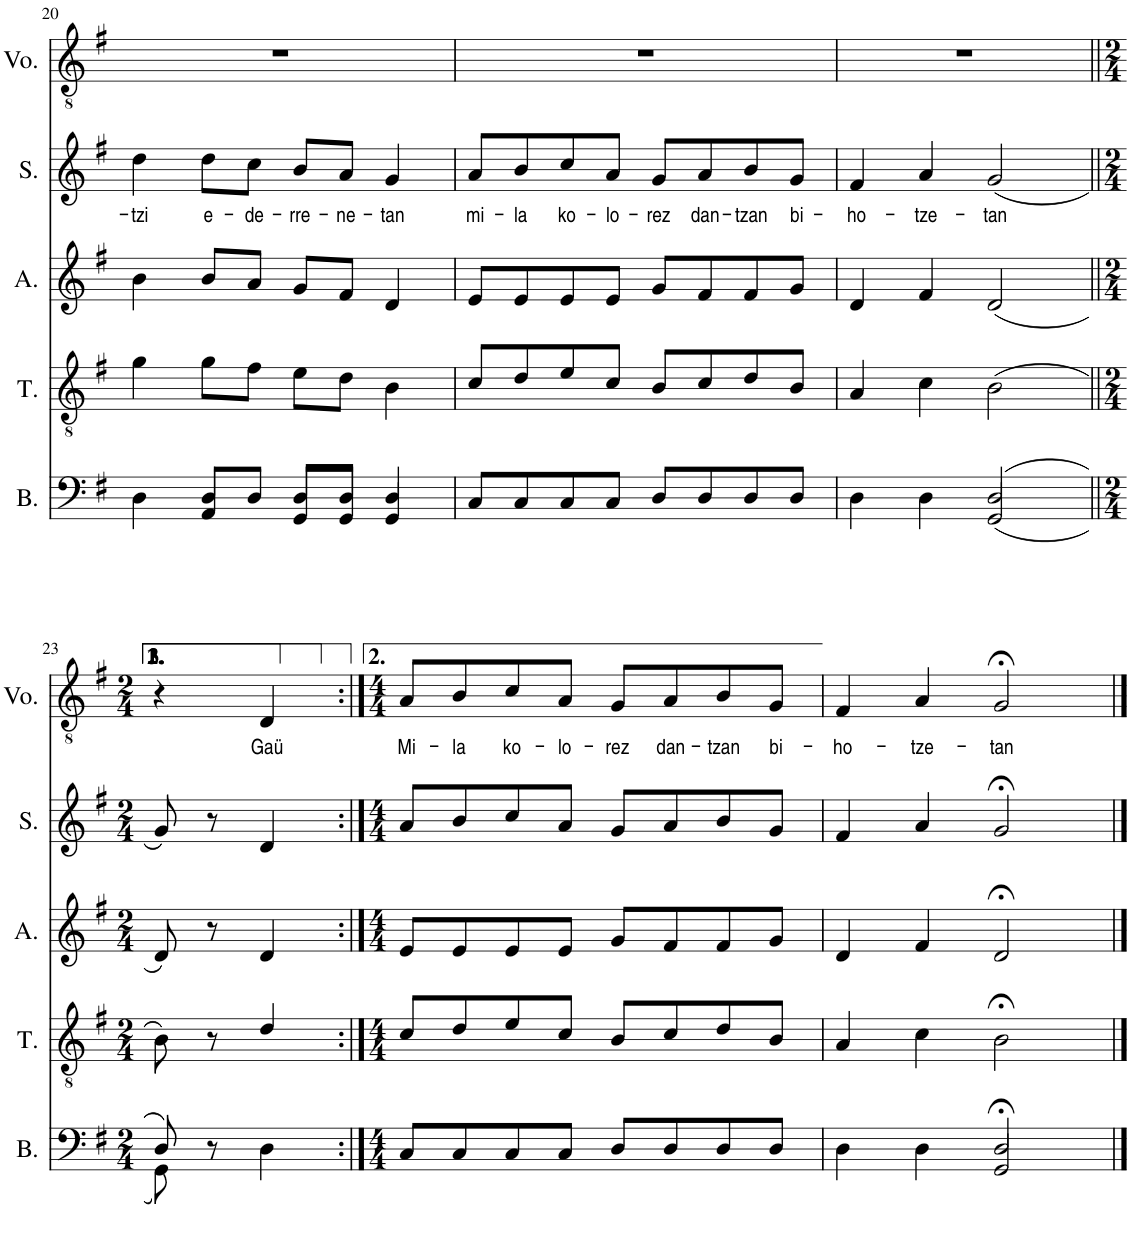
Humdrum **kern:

**kern	**kern	**kern	**kern	**text	**kern	**text
*part5	*part4	*part3	*part2	*part2	*part1	*part1
*staff5	*staff4	*staff3	*staff2	*staff2	*staff1	*staff1
*I"Bajo	*I"Tenor	*I"Alto	*I"Soprano	*	*I"Voz	*
*I'B.	*I'T.	*I'A.	*I'S.	*	*I'Vo.	*
!!LO:PB:g=z
*clefF4	*clefGv2	*clefG2	*clefG2	*	*clefGv2	*
*k[f#]	*k[f#]	*k[f#]	*k[f#]	*	*k[f#]	*
*M4/4	*M4/4	*M4/4	*M4/4	*	*M4/4	*
=20	=20	=20	=20	=20	=20	=20
*^	*	*	*	*	*	*
!	!	!	!	!	!LO:LY:b	!	!
4D\	4D	4g\	4b\	4dd\	-tzi	1r	.
!	!	!	!	!	!LO:LY:b	!	!
8D/L	8AA/L	8g\L	8b/L	8dd\L	e-	.	.
!	!	!	!	!	!LO:LY:b	!	!
8D/J	8DJ	8f#\J	8a/J	8cc\J	-de-	.	.
!	!	!	!	!	!LO:LY:b	!	!
8D/L	8GG/L	8e\L	8g/L	8b/L	-rre-	.	.
!	!	!	!	!	!LO:LY:b	!	!
8D/J	8GG/J	8d\J	8f#/J	8a/J	-ne-	.	.
!	!	!	!	!	!LO:LY:b	!	!
4D/	4GG/	4B\	4d/	4g/	-tan	.	.
=21	=21	=21	=21	=21	=21	=21	=21
!	!	!	!	!	!LO:LY:b	!	!
*v	*v	*	*	*	*	*	*
8C/L	8c/L	8e/L	8a/L	mi-	1r	.
!	!	!	!	!LO:LY:b	!	!
8C/	8d/	8e/	8b/	-la	.	.
!	!	!	!	!LO:LY:b	!	!
8C/	8e/	8e/	8cc/	ko-	.	.
!	!	!	!	!LO:LY:b	!	!
8C/J	8c/J	8e/J	8a/J	-lo-	.	.
!	!	!	!	!LO:LY:b	!	!
8D/L	8B/L	8g/L	8g/L	-rez	.	.
!	!	!	!	!LO:LY:b	!	!
8D/	8c/	8f#/	8a/	dan-	.	.
!	!	!	!	!LO:LY:b	!	!
8D/	8d/	8f#/	8b/	-tzan	.	.
!	!	!	!	!LO:LY:b	!	!
8D/J	8B/J	8g/J	8g/J	bi-	.	.
=22	=22	=22	=22	=22	=22	=22
*^	*	*	*	*	*	*
!	!	!	!	!	!LO:LY:b	!	!
4D\	4D	4A/	4d/	4f#/	-ho-	1r	.
!	!	!	!	!	!LO:LY:b	!	!
4D\	4D	4c\	4f#/	4a/	-tze-	.	.
!	!	!	!	!	!LO:LY:b	!	!
(2D/	(2GG/	(2B\	(2d/	(2g/	-tan	.	.
!!LO:LB:g=z
=23||	=23||	=23||	=23||	=23||	=23||	=23||	=23||
*M2/4	*	*M2/4	*M2/4	*M2/4	*	*M2/4	*
8D/)	8GG\)	8B\)	8d/)	8g/)	.	4r	.
8r	8ryy	8r	8r	8r	.	.	.
!	!	!	!	!	!	!	!LO:LY:b
4D\	4D	4d/	4d/	4d/	.	4D/	Gaü
*v	*v	*	*	*	*	*	*
=24:|!	=24:|!	=24:|!	=24:|!	=24:|!	=24:|!	=24:|!
*M4/4	*M4/4	*M4/4	*M4/4	*	*M4/4	*
*^	*	*	*	*	*	*
!	!	!	!	!	!	!	!LO:LY:b
*v	*v	*	*	*	*	*	*
8C/L	8c/L	8e/L	8a/L	.	8A/L	Mi-
!	!	!	!	!	!	!LO:LY:b
8C/	8d/	8e/	8b/	.	8B/	-la
!	!	!	!	!	!	!LO:LY:b
8C/	8e/	8e/	8cc/	.	8c/	ko-
!	!	!	!	!	!	!LO:LY:b
8C/J	8c/J	8e/J	8a/J	.	8A/J	-lo-
!	!	!	!	!	!	!LO:LY:b
8D/L	8B/L	8g/L	8g/L	.	8G/L	-rez
!	!	!	!	!	!	!LO:LY:b
8D/	8c/	8f#/	8a/	.	8A/	dan-
!	!	!	!	!	!	!LO:LY:b
8D/	8d/	8f#/	8b/	.	8B/	-tzan
!	!	!	!	!	!	!LO:LY:b
8D/J	8B/J	8g/J	8g/J	.	8G/J	bi-
=25	=25	=25	=25	=25	=25	=25
*^	*	*	*	*	*	*
!	!	!	!	!	!	!	!LO:LY:b
4D\	4D	4A/	4d/	4f#/	.	4F#/	-ho-
!	!	!	!	!	!	!	!LO:LY:b
4D\	4D	4c\	4f#/	4a/	.	4A/	-tze-
!	!	!	!	!	!	!	!LO:LY:b
2D;</	2GG/	2B;<\	2d;</	2g;</	.	2G;</	-tan
*v	*v	*	*	*	*	*	*
==	==	==	==	==	==	==
*-	*-	*-	*-	*-	*-	*-
